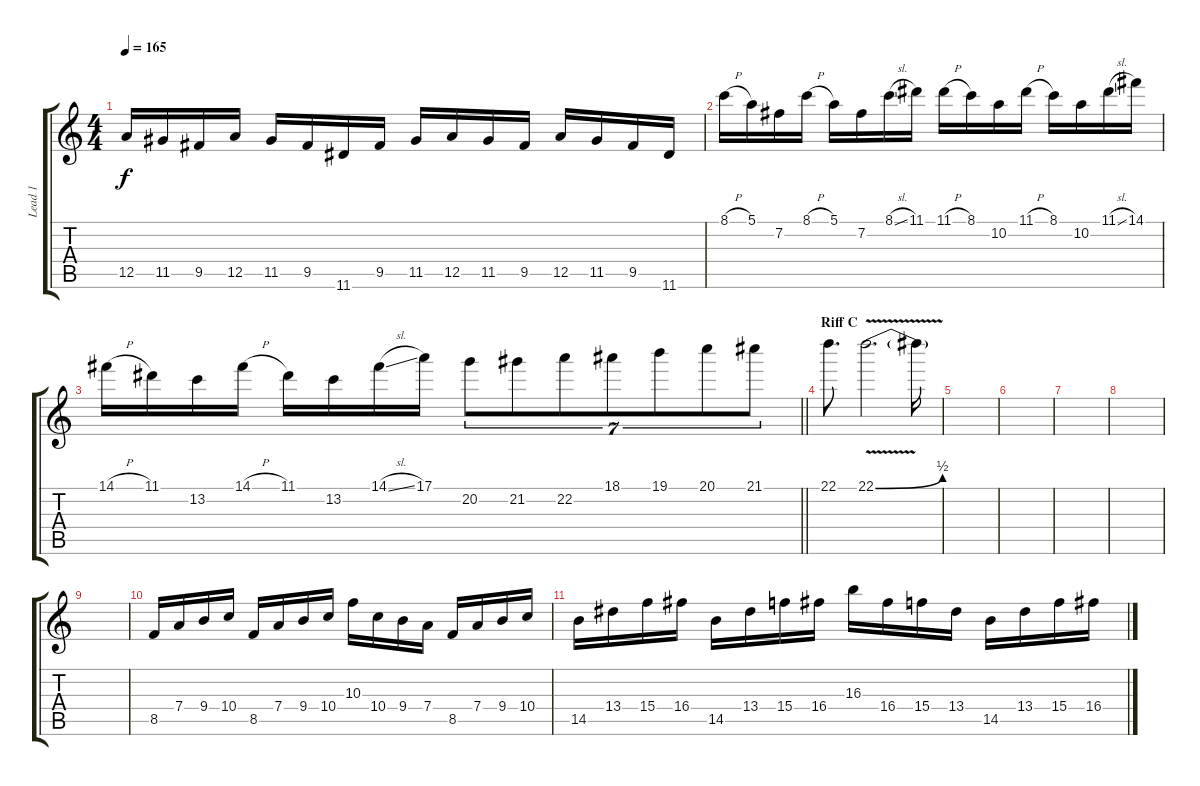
\track ("Lead 1" "Lead 1") {instrument distortionguitar}
\staff {score tabs}
\tuning (E4 B3 G3 D3 A2 E2) {hide}
\ts (4 4)
\tempo 165
\clef g2
\ks c
12.5.16{dy f} 11.5.16 9.5.16 12.5.16 11.5.16 9.5.16 11.6.16 9.5.16 11.5.16 12.5.16 11.5.16 9.5.16 12.5.16 11.5.16 9.5.16 11.6.16 |
8.1{h}.16 5.1.16 7.2.16 8.1{h}.16 5.1.16 7.2.16 8.1{sl}.16 11.1.16 11.1{h}.16 8.1.16 10.2.16 11.1{h}.16 8.1.16 10.2.16 11.1{sl}.16 14.1.16 |
\barLineRight lightlight
14.1{h}.16 11.1.16 13.2.16 14.1{h}.16 11.1.16 13.2.16 14.1{sl}.16 17.1.16 20.2.8{tu (7 4)} 21.2.8{tu (7 4)} 22.2.8{tu (7 4)} 18.1.8{tu (7 4)} 19.1.8{tu (7 4)} 20.1.8{tu (7 4)} 21.1.8{tu (7 4)} |
\section ("" "Riff C")
22.1.8{d} 22.1{be (bend 0 0 60 2) v}.2{d} 22.1{t}.16 |
|
|
|
|
|
8.5.16 7.4.16 9.4.16 10.4.16 8.5.16 7.4.16 9.4.16 10.4.16 10.3.16 10.4.16 9.4.16 7.4.16 8.5.16 7.4.16 9.4.16 10.4.16 |
14.5.16 13.4.16 15.4.16 16.4.16 14.5.16 13.4.16 15.4.16 16.4.16 16.3.16 16.4.16 15.4.16 13.4.16 14.5.16 13.4.16 15.4.16 16.4.16
